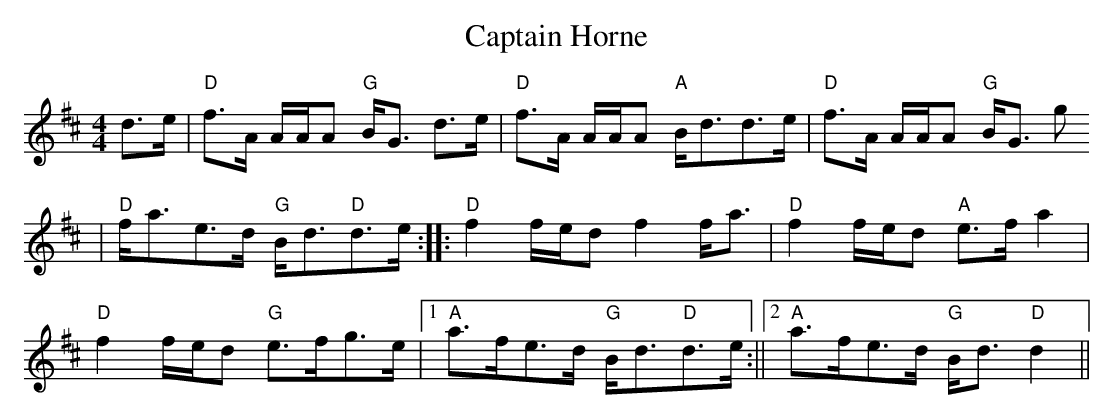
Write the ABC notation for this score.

X:1
T:Captain Horne
M:4/4
L:1/8
K:D
d>e|"D"f>A A/A/A "G"B<G d>e|"D"f>A A/A/A "A"B<dd>e|"D"f>A A/A/A "G"B<G g
2|"D"f<ae>d "G"B<d"D"d>e:||:"D"f2 f/e/d f2 f<a|"D"f2 f/e/d "A"e>f a2|"D"
f2 f/e/d "G"e>fg>e|1 "A"a>fe>d "G"B<d"D"d>e:||2"A"a>fe>d "G"B<d"D"d2||
